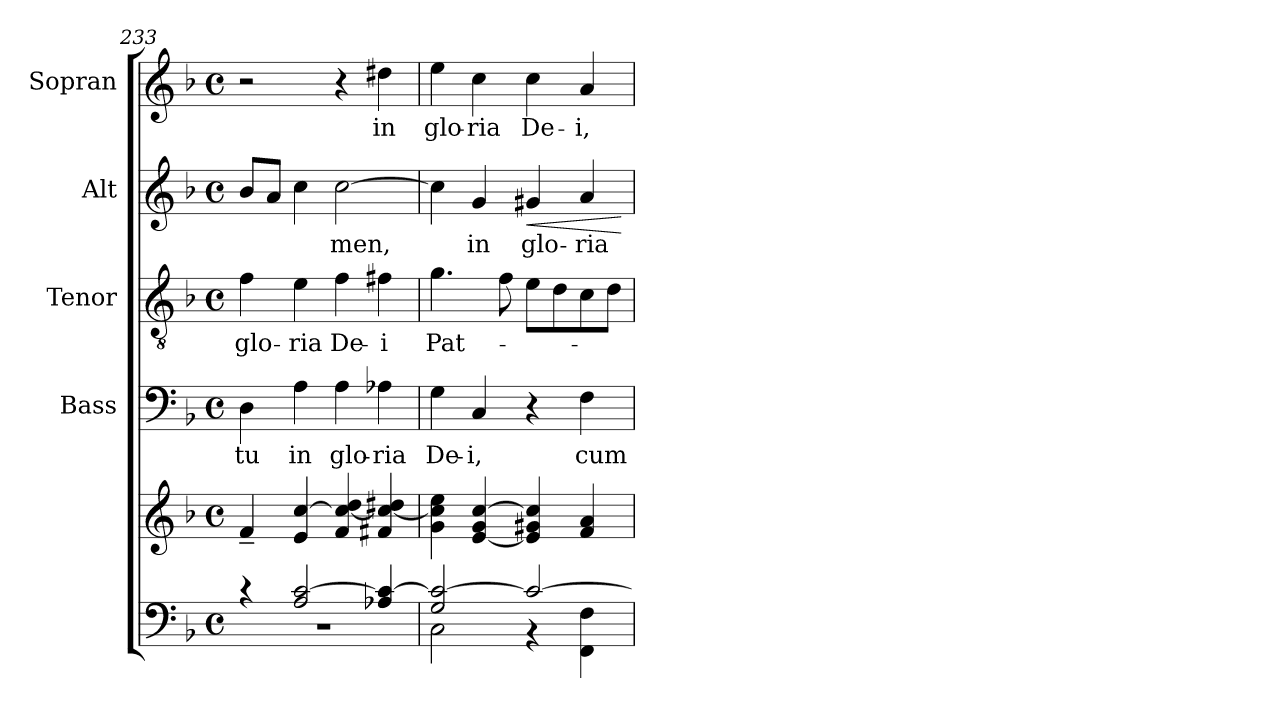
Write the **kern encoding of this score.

**kern	**kern	**kern	**text	**kern	**text	**kern	**text	**dynam	**kern	**text
*part5	*part5	*part4	*part4	*part3	*part3	*part2	*part2	*part2	*part1	*part1
*staff6	*staff5	*staff4	*staff4	*staff3	*staff3	*staff2	*staff2	*staff2	*staff1	*staff1
*	*	*I"Bass	*	*I"Tenor	*	*I"Alt	*	*	*I"Sopran	*
*	*	*I'B.	*	*I'T.	*	*I'A.	*	*	*I'S.	*
*clefF4	*clefG2	*clefF4	*	*clefGv2	*	*clefG2	*	*	*clefG2	*
*k[b-]	*k[b-]	*k[b-]	*	*k[b-]	*	*k[b-]	*	*	*k[b-]	*
*F:	*F:	*F:	*	*F:	*	*F:	*	*	*F:	*
*M4/4	*M4/4	*M4/4	*	*M4/4	*	*M4/4	*	*	*M4/4	*
*met(c)	*met(c)	*met(c)	*	*met(c)	*	*met(c)	*	*	*met(c)	*
=233	=233	=233	=233	=233	=233	=233	=233	=233	=233	=233
*^	*	*	*	*	*	*	*	*	*	*
!	!	!	!	!LO:LY:b	!	!LO:LY:b	!	!	!	!	!
4rB	1r	4f~</	4D\	-tu	4f\	glo-	8b-/L	.	.	2r	.
.	.	.	.	.	.	.	8a/J	.	.	.	.
!	!	!	!	!LO:LY:b	!	!LO:LY:b	!	!	!	!	!
2A/ [>2c/	.	4e/ [>4cc/	4A\	in	4e\	-ria	4cc\	.	.	.	.
!	!	!	!	!LO:LY:b	!	!LO:LY:b	!	!LO:LY:b	!	!	!
.	.	4f/ 4cc/_ 4dd/	4A\	glo-	4f\	De-	[2cc\	-men,	.	4r	.
!	!	!	!	!LO:LY:b	!	!LO:LY:b	!	!	!	!	!LO:LY:b
4A-X/ 4c/_	.	4f#X/ 4cc/_ 4dd#X/	4A-X\	-ria	4f#X\	-i	.	.	.	4dd#X\	in
=234	=234	=234	=234	=234	=234	=234	=234	=234	=234	=234	=234
!	!	!	!	!LO:LY:b	!	!LO:LY:b	!	!	!	!	!LO:LY:b
2G/ 2c/_	2C\	4g\ 4cc\] 4ee\	4G\	De-	4.g\	Pat-	4cc\]	.	.	4ee\	glo-
!	!	!	!	!LO:LY:b	!	!	!	!LO:LY:b	!	!	!LO:LY:b
.	.	[4e/ 4g/ [4cc/	4C/	-i,	.	.	4g/	in	.	4cc\	-ria
.	.	.	.	.	8f\	.	.	.	.	.	.
!	!	!	!	!	!	!	!	!LO:LY:b	!LO:HP:b	!	!LO:LY:b
2c/_	4r	4e/] 4g#X/ 4cc/]	4r	.	8e\L	.	4g#X/	glo-	<	4cc\	De-
.	.	.	.	.	8d\	.	.	.	.	.	.
!	!	!	!	!LO:LY:b	!	!	!	!LO:LY:b	!	!	!LO:LY:b
.	4FF\ 4F\	4f/ 4a/	4F\	cum	8c\	.	4a/	-ria	.	4a/	-i,
.	.	.	.	.	8d\J	.	.	.	.	.	.
*v	*v	*	*	*	*	*	*	*	*	*	*
.	.	.	.	.	.	.	.	[	.	.
=	=	=	=	=	=	=	=	=	=	=
*-	*-	*-	*-	*-	*-	*-	*-	*-	*-	*-
